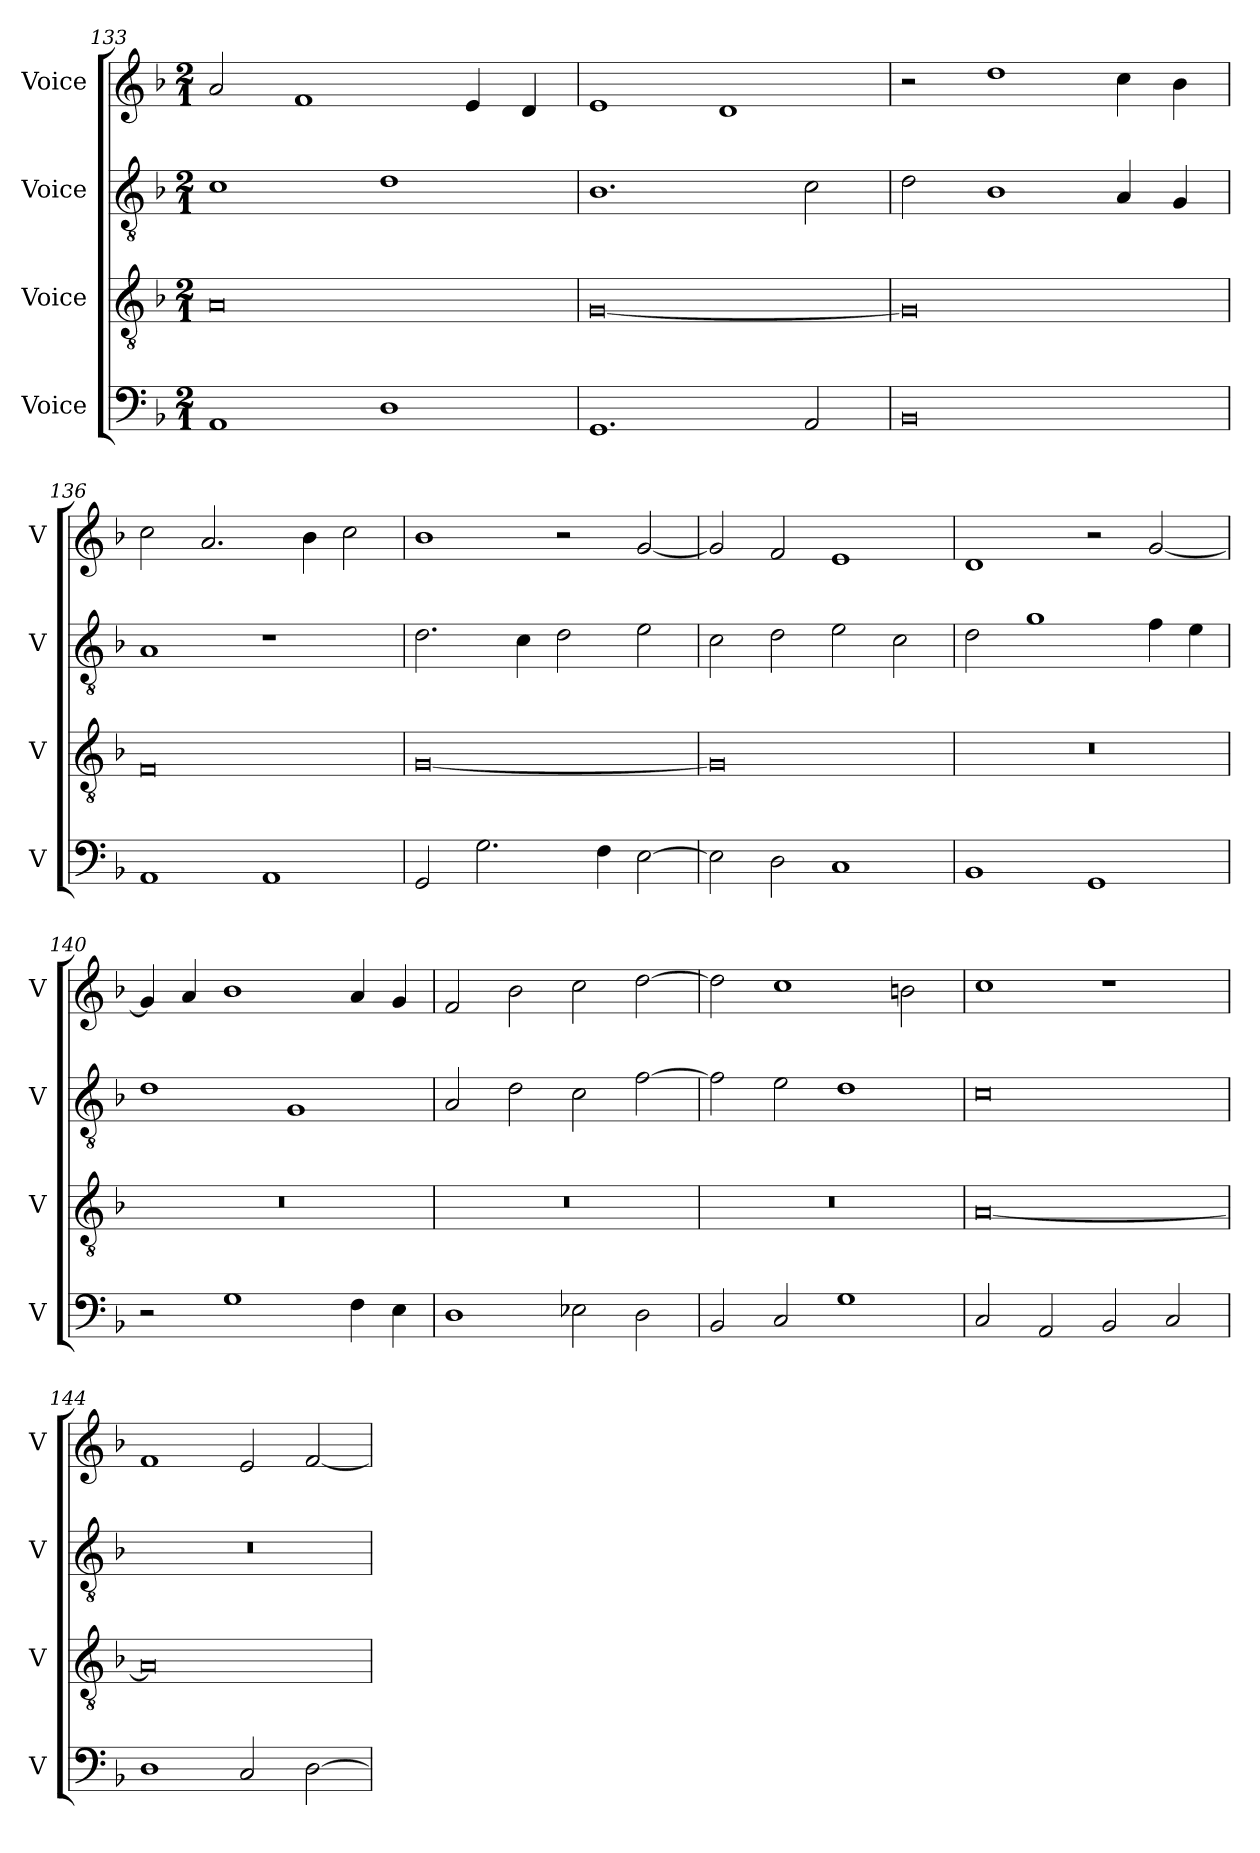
**kern	**kern	**kern	**kern
*part4	*part3	*part2	*part1
*staff4	*staff3	*staff2	*staff1
*I"Voice	*I"Voice	*I"Voice	*I"Voice
*I'V	*I'V	*I'V	*I'V
*clefF4	*clefGv2	*clefGv2	*clefG2
*k[b-]	*k[b-]	*k[b-]	*k[b-]
*M2/1	*M2/1	*M2/1	*M2/1
=133	=133	=133	=133
1AA	0A	1c	2a/
.	.	.	1f
1D	.	1d	.
.	.	.	4e/
.	.	.	4d/
!!LO:LB:g=z
=134	=134	=134	=134
1.GG	[0G	1.B-	1e
.	.	.	1d
2AA/	.	2c\	.
=135	=135	=135	=135
0BB-	0G]	2d\	2r
.	.	1B-	1dd
.	.	4A/	4cc\
.	.	4G/	4b-\
=136	=136	=136	=136
1AA	0F	1A	2cc\
.	.	.	2.a/
1AA	.	1r	.
.	.	.	4b-\
.	.	.	2cc\
=137	=137	=137	=137
2GG/	[0G	2.d\	1b-
2.G\	.	.	.
.	.	4c\	.
.	.	2d\	2r
4F\	.	.	.
[2E\	.	2e\	[2g/
!!LO:PB:g=z
=138	=138	=138	=138
2E\]	0G]	2c\	2g/]
2D\	.	2d\	2f/
1C	.	2e\	1e
.	.	2c\	.
=139	=139	=139	=139
1BB-	0r	2d\	1d
.	.	1g	.
1GG	.	.	2r
.	.	4f\	[2g/
.	.	4e\	.
=140	=140	=140	=140
2r	0r	1d	4g/]
.	.	.	4a/
1G	.	.	1b-
.	.	1G	.
4F\	.	.	4a/
4E\	.	.	4g/
=141	=141	=141	=141
1D	0r	2A/	2f/
.	.	2d\	2b-\
2E-X\	.	2c\	2cc\
2D\	.	[2f\	[2dd\
!!LO:LB:g=z
=142	=142	=142	=142
2BB-/	0r	2f\]	2dd\]
2C/	.	2e\	1cc
1G	.	1d	.
.	.	.	2bn\
=143	=143	=143	=143
2C/	[0A	0c	1cc
2AA/	.	.	.
2BB-/	.	.	1r
2C/	.	.	.
=144	=144	=144	=144
1D	0A]	0r	1f
2C/	.	.	2e/
[2D\	.	.	[2f/
=	=	=	=
*-	*-	*-	*-
